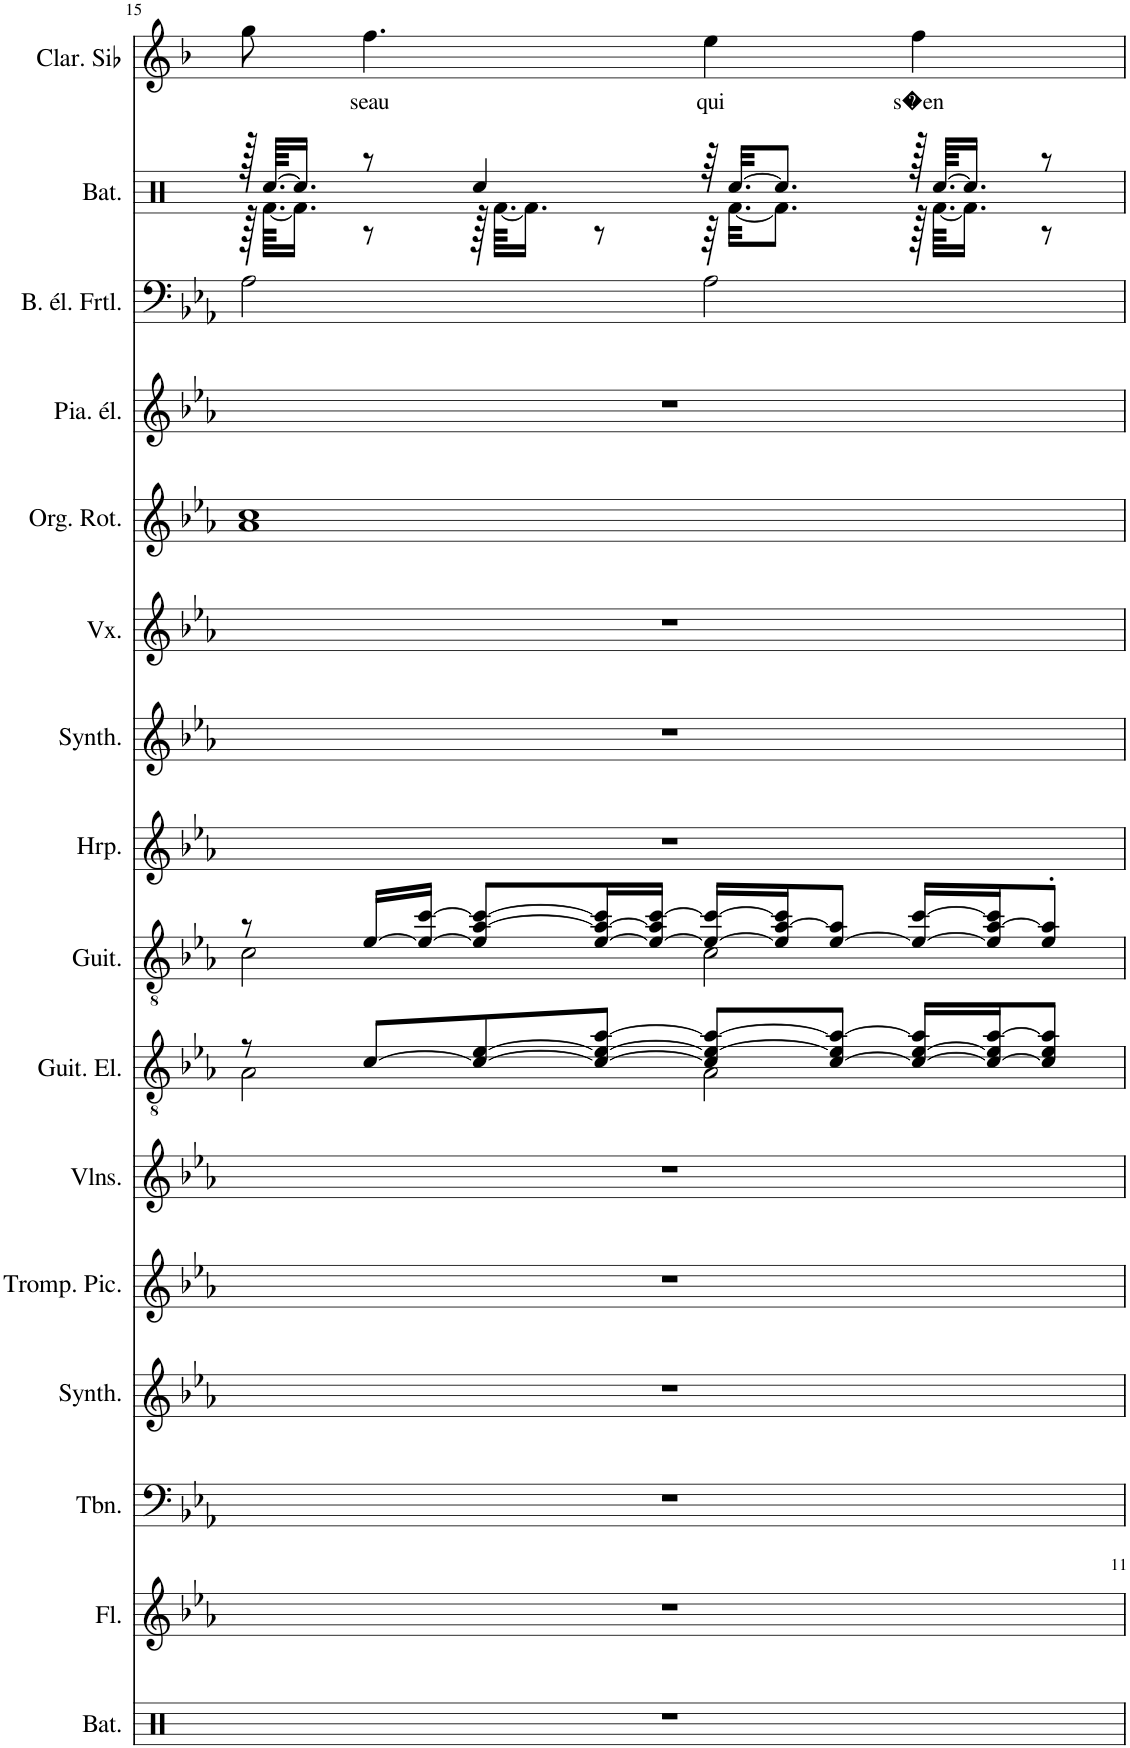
**kern	**kern	**kern	**kern	**kern	**kern	**kern	**kern	**kern	**kern	**kern	**kern	**kern	**kern	**kern	**kern	**text
*part16	*part15	*part14	*part13	*part12	*part11	*part10	*part9	*part8	*part7	*part6	*part5	*part4	*part3	*part2	*part1	*part1
*staff16	*staff15	*staff14	*staff13	*staff12	*staff11	*staff10	*staff9	*staff8	*staff7	*staff6	*staff5	*staff4	*staff3	*staff2	*staff1	*staff1
*I"Batterie, Percussion	*I"Flûte, Fl�te	*I"Trombone, Cuivres 3	*I"Synthétiseur de cuivres, Cuivres 2	*I"Trompette piccolo, Cuivres 1	*I"Violons, Cordes	*I"Guitare électrique, Guitare 2	*I"Guitare acoustique, Guitare 1	*I"Harpe, Clavier 5	*I"Synthétiseur d'effets, Clavier 4	*I"Voix, Clavier 3	*I"Orgue rotatif, Clavier 2	*I"Piano électrique, Clavier 1	*I"Basse électrique fretless, Basse	*I"Batterie, Batterie	*I"Clarinette en Sib	*
*I'Bat.	*I'Fl.	*I'Tbn.	*I'Synth.	*I'Tromp. Pic.	*I'Vlns.	*I'Guit. El.	*I'Guit.	*I'Hrp.	*I'Synth.	*I'Vx.	*I'Org. Rot.	*I'Pia. él.	*I'B. él. Frtl.	*I'Bat.	*I'Clar. Sib	*
!!LO:PB:g=z
*clefX	*clefG2	*clefF4	*clefG2	*clefG2	*clefG2	*clefGv2	*clefGv2	*clefG2	*clefG2	*clefG2	*clefG2	*clefG2	*clefF4	*clefX	*clefG2	*
*	*	*	*	*Trd-6c-10	*	*	*	*	*	*	*	*	*Trd7c12	*	*Trd1c2	*
*k[]	*k[b-e-a-]	*k[b-e-a-]	*k[b-e-a-]	*k[b-e-a-]	*k[b-e-a-]	*k[b-e-a-]	*k[b-e-a-]	*k[b-e-a-]	*k[b-e-a-]	*k[b-e-a-]	*k[b-e-a-]	*k[b-e-a-]	*k[b-e-a-]	*k[]	*k[b-]	*
*M4/4	*M4/4	*M4/4	*M4/4	*M4/4	*M4/4	*M4/4	*M4/4	*M4/4	*M4/4	*M4/4	*M4/4	*M4/4	*M4/4	*M4/4	*M4/4	*
=15	=15	=15	=15	=15	=15	=15	=15	=15	=15	=15	=15	=15	=15	=15	=15	=15
*	*	*	*	*	*	*^	*^	*	*	*	*	*	*	*^	*	*
1r	1r	1r	1r	1r	1r	8r	2A-\	8r	2c\	1r	1r	1r	1a- 1cc	1r	2A-\	128r	128r	8gg\	.
.	.	.	.	.	.	.	.	.	.	.	.	.	.	.	.	[64.Rcc/KKLL	[64.Rf\KKLL	.	.
.	.	.	.	.	.	.	.	.	.	.	.	.	.	.	.	16.Rcc/JJ]	16.Rf\JJ]	.	.
!	!	!	!	!	!	!	!	!	!	!	!	!	!	!	!	!	!	!	!LO:LY:b
.	.	.	.	.	.	[8c/L	.	[16e-/LL	.	.	.	.	.	.	.	8r	8r	4.ff\	seau
.	.	.	.	.	.	.	.	16e-/_ [16cc/JJ	.	.	.	.	.	.	.	.	.	.	.
.	.	.	.	.	.	8c/_ [8e-/	.	8e-/] [8a-/ 8cc/_L	.	.	.	.	.	.	.	4Rcc/	128r	.	.
.	.	.	.	.	.	.	.	.	.	.	.	.	.	.	.	.	[64.Rf\KKLL	.	.
.	.	.	.	.	.	.	.	.	.	.	.	.	.	.	.	.	16.Rf\JJ]	.	.
.	.	.	.	.	.	8c/_ 8e-/_ [8a-/J	.	[16e-/ 16a-/_ 16cc/]L	.	.	.	.	.	.	.	.	8r	.	.
.	.	.	.	.	.	.	.	16e-/_ 16a-/] [16cc/JJ	.	.	.	.	.	.	.	.	.	.	.
!	!	!	!	!	!	!	!	!	!	!	!	!	!	!	!	!	!	!	!LO:LY:b
.	.	.	.	.	.	8c/] 8e-/_ 8a-/_L	2A-\	16e-/_ 16cc/_LL	2c\	.	.	.	.	.	2A-\	64r	64r	4ee\	qui
.	.	.	.	.	.	.	.	.	.	.	.	.	.	.	.	[32.Rcc/KKL	[32.Rf\KKL	.	.
.	.	.	.	.	.	.	.	16e-/] [16a-/ 16cc/]J	.	.	.	.	.	.	.	8.Rcc/J]	8.Rf\J]	.	.
.	.	.	.	.	.	[8c/ 8e-/] 8a-/_J	.	[8e-/ 8a-/]J	.	.	.	.	.	.	.	.	.	.	.
!	!	!	!	!	!	!	!	!	!	!	!	!	!	!	!	!	!	!	!LO:LY:b
.	.	.	.	.	.	16c/_ [16e-/ 16a-/]LL	.	16e-/_ [16cc/LL	.	.	.	.	.	.	.	128r	128r	4ff\	s�en
.	.	.	.	.	.	.	.	.	.	.	.	.	.	.	.	[64.Rcc/KKLL	[64.Rf\KKLL	.	.
.	.	.	.	.	.	.	.	.	.	.	.	.	.	.	.	16.Rcc/JJ]	16.Rf\JJ]	.	.
.	.	.	.	.	.	16c/_ 16e-/] [16a-/J	.	16e-/] [16a-/ 16cc/]J	.	.	.	.	.	.	.	.	.	.	.
.	.	.	.	.	.	8c/] 8e-/ 8a-/]J	.	8e-/' 8a-/]'J	.	.	.	.	.	.	.	8r	8r	.	.
*	*	*	*	*	*	*v	*v	*	*	*	*	*	*	*	*	*v	*v	*	*
*	*	*	*	*	*	*	*v	*v	*	*	*	*	*	*	*	*	*
=	=	=	=	=	=	=	=	=	=	=	=	=	=	=	=	=
*-	*-	*-	*-	*-	*-	*-	*-	*-	*-	*-	*-	*-	*-	*-	*-	*-
